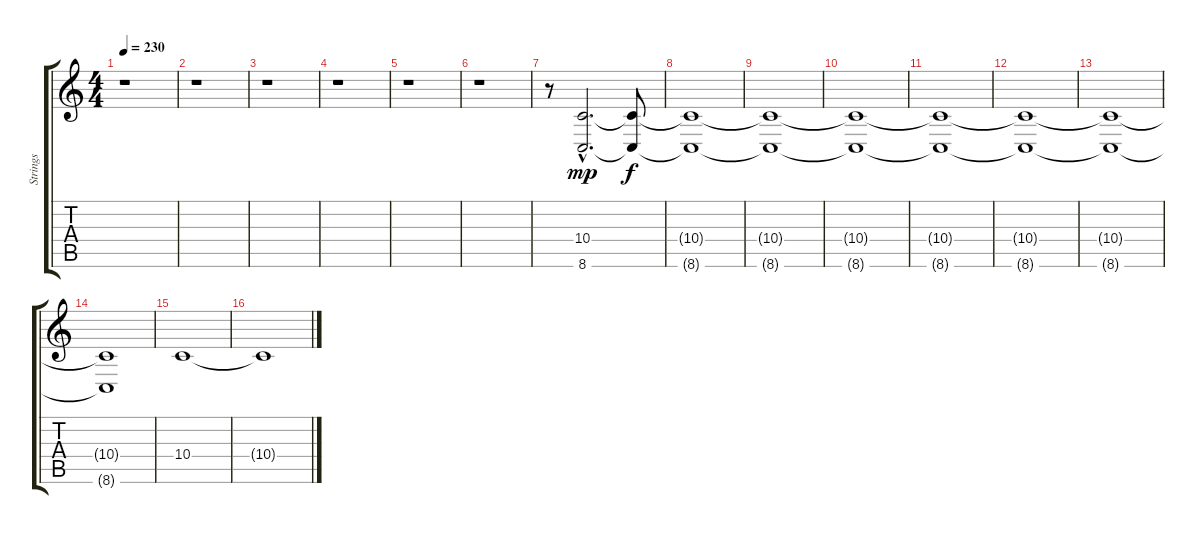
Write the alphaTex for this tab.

\track ("Strings" "Strings") {instrument stringensemble1}
\staff {score tabs}
\tuning (E4 B3 G3 D3 A2 E2) {hide}
\ts (4 4)
\tempo 230
\clef g2
\ks c
r.1{dy f} |
r.1 |
r.1 |
r.1 |
r.1 |
r.1 |
r.8{volume 6} (10.4{hac} 8.6{hac}).2{d dy mp volume 8} (10.4{t} 8.6{t}).8{dy f} |
(10.4{t} 8.6{t}).1 |
(10.4{t} 8.6{t}).1 |
(10.4{t} 8.6{t}).1{volume 11} |
(10.4{t} 8.6{t}).1 |
(10.4{t} 8.6{t}).1 |
(10.4{t} 8.6{t}).1 |
(10.4{t} 8.6{t}).1 |
10.4.1{volume 10} |
10.4{t}.1
